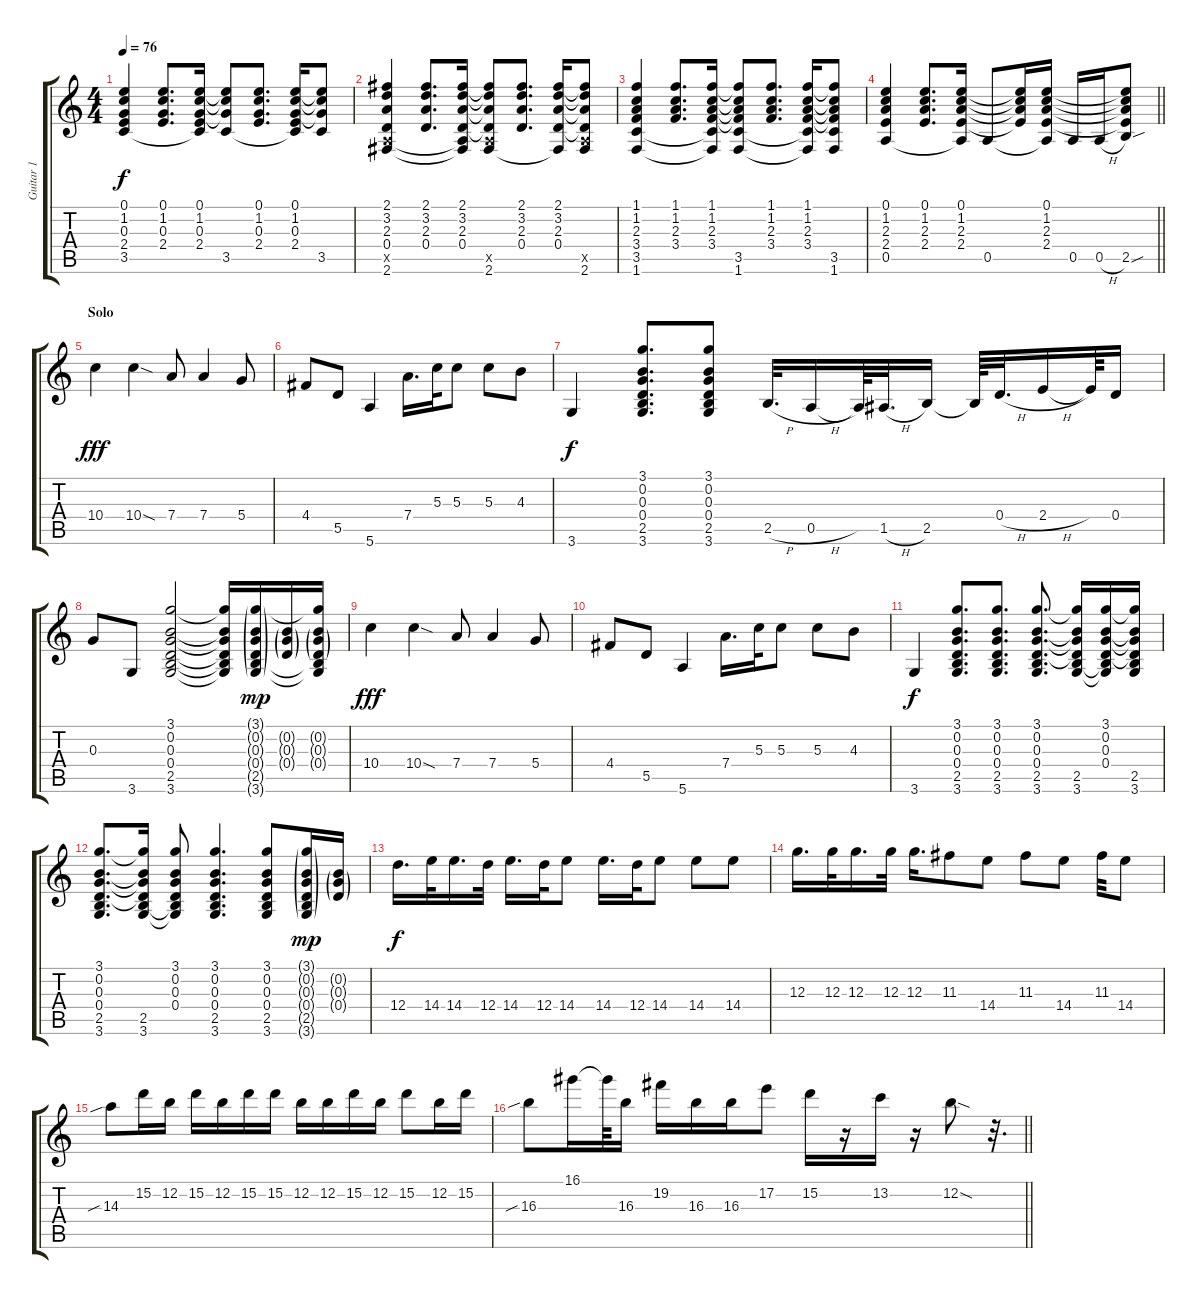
\track ("Guitar 1" "Guitar 1") {instrument electricguitarclean}
\staff {score tabs}
\tuning (E4 B3 G3 D3 A2 E2) {hide}
\ts (4 4)
\tempo 76
\clef g2
\ks aminor
(0.1 1.2 0.3 2.4 3.5).4{dy f} (0.1 1.2 0.3 2.4).8{d} (0.1 1.2 0.3 2.4 3.5{t}).16 (0.1{t} 1.2{t} 0.3{t} 3.5).8 (0.1 1.2 0.3 2.4).8{d} (0.1 1.2 0.3 2.4 3.5{t}).16 (0.1{t} 1.2{t} 0.3{t} 3.5).8 |
(2.1 3.2 2.3 0.4 0.5{x} 2.6).4 (2.1 3.2 2.3 0.4).8{d} (2.1 3.2 2.3 0.4 0.5{t} 2.6{t}).16 (2.1{t} 3.2{t} 2.3{t} 0.4{t} 0.5{x} 2.6).8 (2.1 3.2 2.3 0.4).8{d} (2.1 3.2 2.3 0.4 2.6{t}).16 (2.1{t} 3.2{t} 2.3{t} 0.4{t} 0.5{x} 2.6).8 |
(1.1 1.2 2.3 3.4 3.5 1.6).4 (1.1 1.2 2.3 3.4).8{d} (1.1 1.2 2.3 3.4 3.5{t} 1.6{t}).16 (1.1{t} 1.2{t} 2.3{t} 3.4{t} 3.5 1.6).8 (1.1 1.2 2.3 3.4).8{d} (1.1 1.2 2.3 3.4 3.5{t} 1.6{t}).16 (1.1{t} 1.2{t} 2.3{t} 3.4{t} 3.5 1.6).8 |
\barLineRight lightlight
(0.1 1.2 2.3 2.4 0.5).4 (0.1 1.2 2.3 2.4).8{d} (0.1 1.2 2.3 2.4 0.5{t}).16 0.5.8 (0.1{t} 1.2{t} 2.3{t} 2.4{t}).16 (0.1 1.2 2.3 2.4 0.5{t}).16 0.5.16 0.5{h}.16 (0.1{t} 1.2{t} 2.3{t} 2.4{t} 2.5{sou}).8 |
\section ("" "Solo")
10.4.4{dy fff} 10.4{sod}.4 7.4.8 7.4.4 5.4.8 |
4.4.8 5.5.8 5.6.4 7.4.16{d} 5.3.32 5.3.8 5.3.8 4.3.8 |
3.6.4{dy f} (3.1 0.2 0.3 0.4 2.5 3.6).8{d} (3.1 0.2 0.3 0.4 2.5 3.6).8 2.5{h}.32{d} 0.5{h}.16 0.5{t}.64 1.5{h}.32{d} 2.5.16 2.5{t}.64 0.4{h}.32{d} 2.4{h}.16 2.4{t}.64 0.4.16 |
0.3.8 3.6.8 (3.1 0.2 0.3 0.4 2.5 3.6).2 (3.1{t} 0.2{t} 0.3{t} 0.4{t} 2.5{t} 3.6{t}).16 (3.1{g} 0.2{g} 0.3{g} 0.4{g} 2.5{g} 3.6{g}).16{dy mp} (0.2{g} 0.3{g} 0.4{g}).16 (3.1{t} 0.2{g} 0.3{g} 0.4{g} 2.5{t} 3.6{t}).16 |
10.4.4{dy fff} 10.4{sod}.4 7.4.8 7.4.4 5.4.8 |
4.4.8 5.5.8 5.6.4 7.4.16{d} 5.3.32 5.3.8 5.3.8 4.3.8 |
3.6.4{dy f} (3.1 0.2 0.3 0.4 2.5 3.6).8{d} (3.1 0.2 0.3 0.4 2.5 3.6).8{d} (3.1 0.2 0.3 0.4 2.5 3.6).8{d} (3.1{t} 0.2{t} 0.3{t} 0.4{t} 2.5 3.6).16 (3.1 0.2 0.3 0.4 2.5{t} 3.6{t}).16 (3.1{t} 0.2{t} 0.3{t} 0.4{t} 2.5 3.6).16 |
(3.1 0.2 0.3 0.4 2.5 3.6).8{d} (3.1{t} 0.2{t} 0.3{t} 0.4{t} 2.5 3.6).16 (3.1 0.2 0.3 0.4 2.5{t} 3.6{t}).8 (3.1 0.2 0.3 0.4 2.5 3.6).4{d} (3.1 0.2 0.3 0.4 2.5 3.6).8 (3.1{g} 0.2{g} 0.3{g} 0.4{g} 2.5{g} 3.6{g}).16{dy mp} (0.2{g} 0.3{g} 0.4{g}).16 |
12.4.16{d dy f} 14.4.32 14.4.16{d} 12.4.32 14.4.16{d} 12.4.32 14.4.8 14.4.16{d} 12.4.32 14.4.8 14.4.8 14.4.8 |
12.3.16{d} 12.3.32 12.3.16{d} 12.3.32 12.3.16{d} 11.3.8 14.4.8 11.3.8 14.4.8 11.3.32 14.4.8 |
14.3{sib}.8 15.2.16 12.2.16 15.2.16 12.2.16 15.2.16 15.2.16 12.2.16 12.2.16 15.2.16 12.2.16 15.2.8 12.2.16 15.2.16 |
\barLineRight lightlight
16.3{sib}.8 16.1.16 16.1{t}.64 16.3.16 19.2.16 16.3.16 16.3.16 17.2.8 15.2.16 r.16 13.2.16 r.16 12.2{sod}.8 r.32{d}
